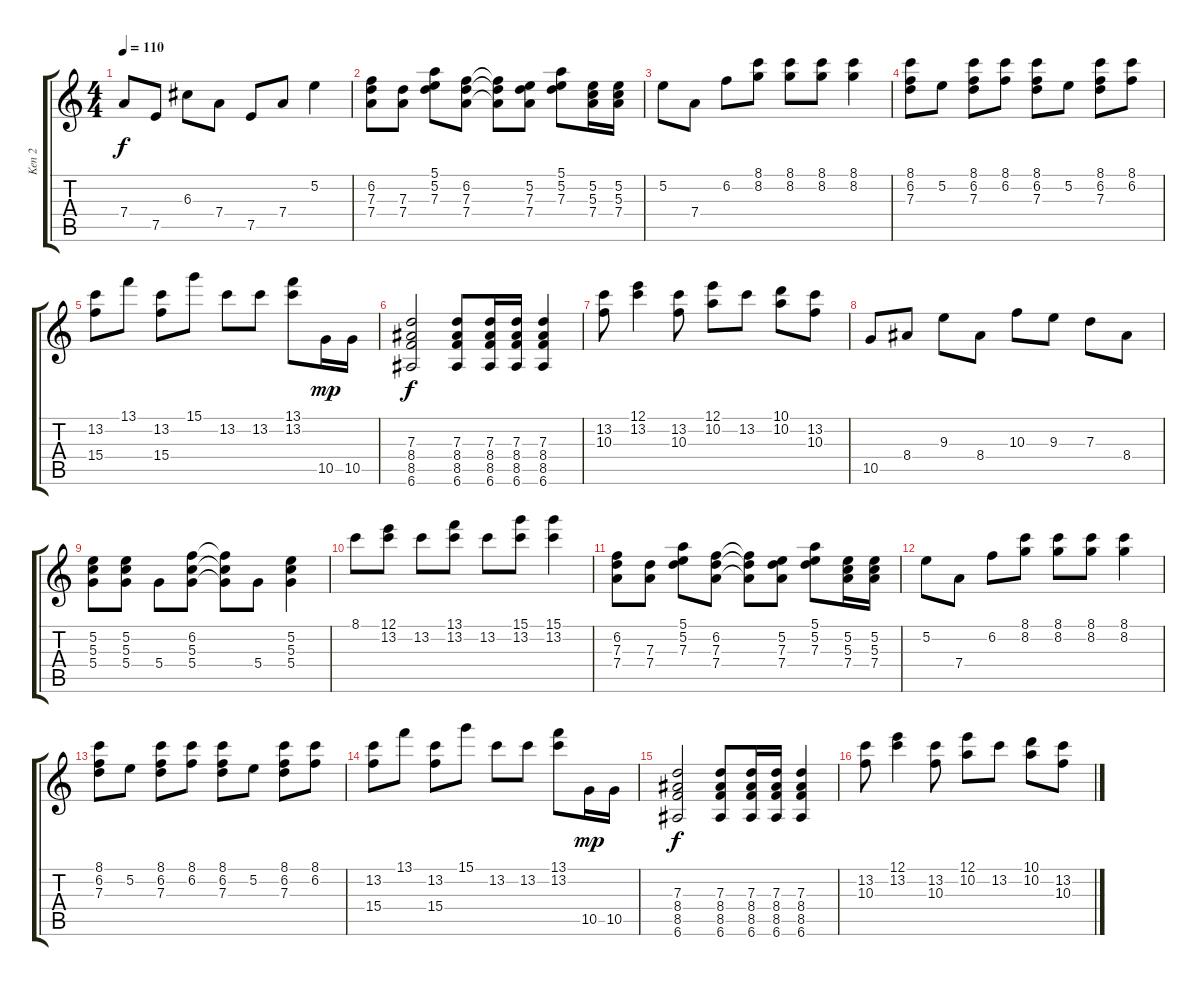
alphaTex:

\track ("Ken 2" "Ken 2") {instrument distortionguitar}
\staff {score tabs}
\tuning (E4 B3 G3 D3 A2 E2) {hide}
\ts (4 4)
\tempo 110
\clef g2
\ks c
7.4.8{dy f} 7.5.8 6.3.8 7.4.8 7.5.8 7.4.8 5.2.4 |
(6.2 7.3 7.4).8 (7.3 7.4).8 (5.1 5.2 7.3).8 (6.2 7.3 7.4).8 (6.2{t} 7.3{t} 7.4{t}).8 (5.2 7.3 7.4).8 (5.1 5.2 7.3).8 (5.2 5.3 7.4).16 (5.2 5.3 7.4).16 |
5.2.8 7.4.8 6.2.8 (8.1 8.2).8 (8.1 8.2).8 (8.1 8.2).8 (8.1 8.2).4 |
(8.1 6.2 7.3).8 5.2.8 (8.1 6.2 7.3).8 (8.1 6.2).8 (8.1 6.2 7.3).8 5.2.8 (8.1 6.2 7.3).8 (8.1 6.2).8 |
(13.2 15.4).8 13.1.8 (13.2 15.4).8 15.1.8 13.2.8 13.2.8 (13.1 13.2).8 10.5.16{dy mp} 10.5.16 |
(7.3 8.4 8.5 6.6).2{dy f} (7.3 8.4 8.5 6.6).8 (7.3 8.4 8.5 6.6).16 (7.3 8.4 8.5 6.6).16 (7.3 8.4 8.5 6.6).4 |
(13.2 10.3).8 (12.1 13.2).4 (13.2 10.3).8 (12.1 10.2).8 13.2.8 (10.1 10.2).8 (13.2 10.3).8 |
10.5.8 8.4.8 9.3.8 8.4.8 10.3.8 9.3.8 7.3.8 8.4.8 |
(5.2 5.3 5.4).8 (5.2 5.3 5.4).8 5.4.8 (6.2 5.3 5.4).8 (6.2{t} 5.3{t} 5.4{t}).8 5.4.8 (5.2 5.3 5.4).4 |
8.1.8 (12.1 13.2).8 13.2.8 (13.1 13.2).8 13.2.8 (15.1 13.2).8 (15.1 13.2).4 |
(6.2 7.3 7.4).8 (7.3 7.4).8 (5.1 5.2 7.3).8 (6.2 7.3 7.4).8 (6.2{t} 7.3{t} 7.4{t}).8 (5.2 7.3 7.4).8 (5.1 5.2 7.3).8 (5.2 5.3 7.4).16 (5.2 5.3 7.4).16 |
5.2.8 7.4.8 6.2.8 (8.1 8.2).8 (8.1 8.2).8 (8.1 8.2).8 (8.1 8.2).4 |
(8.1 6.2 7.3).8 5.2.8 (8.1 6.2 7.3).8 (8.1 6.2).8 (8.1 6.2 7.3).8 5.2.8 (8.1 6.2 7.3).8 (8.1 6.2).8 |
(13.2 15.4).8 13.1.8 (13.2 15.4).8 15.1.8 13.2.8 13.2.8 (13.1 13.2).8 10.5.16{dy mp} 10.5.16 |
(7.3 8.4 8.5 6.6).2{dy f} (7.3 8.4 8.5 6.6).8 (7.3 8.4 8.5 6.6).16 (7.3 8.4 8.5 6.6).16 (7.3 8.4 8.5 6.6).4 |
(13.2 10.3).8 (12.1 13.2).4 (13.2 10.3).8 (12.1 10.2).8 13.2.8 (10.1 10.2).8 (13.2 10.3).8
